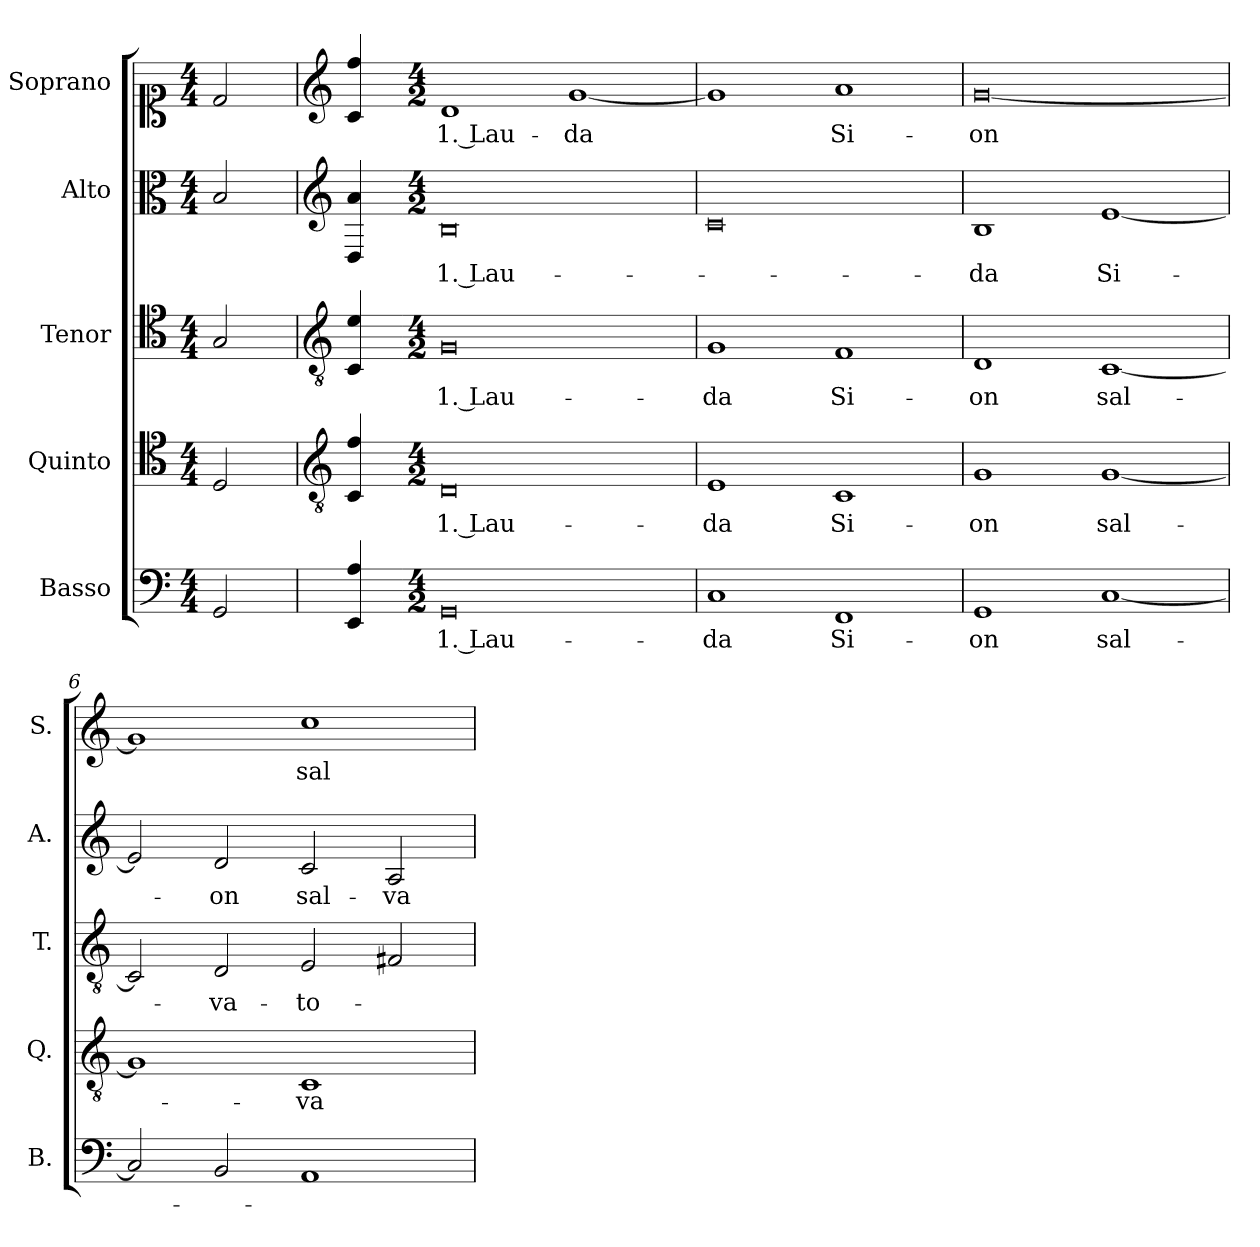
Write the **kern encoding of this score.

**kern	**text	**kern	**text	**kern	**text	**kern	**text	**kern	**text
*part5	*part5	*part4	*part4	*part3	*part3	*part2	*part2	*part1	*part1
*staff5	*staff5	*staff4	*staff4	*staff3	*staff3	*staff2	*staff2	*staff1	*staff1
*I"Basso	*	*I"Quinto	*	*I"Tenor	*	*I"Alto	*	*I"Soprano	*
*I'B.	*	*I'Q.	*	*I'T.	*	*I'A.	*	*I'S.	*
!!LO:PB:g=z
*clefF4	*	*clefC4	*	*clefC4	*	*clefC3	*	*clefC1	*
*	*	*ITrd7c12	*	*ITrd7c12	*	*	*	*	*
*k[]	*	*k[]	*	*k[]	*	*k[]	*	*k[]	*
*C:	*	*C:	*	*C:	*	*C:	*	*C:	*
*M4/4	*	*M4/4	*	*M4/4	*	*M4/4	*	*M4/4	*
=1	=1	=1	=1	=1	=1	=1	=1	=1	=1
!LO:N:head=open	!	!LO:N:head=open	!	!LO:N:head=open	!	!LO:N:head=open	!	!LO:N:head=open	!
2GGi/	.	2DDi/	.	2GGi/	.	2Bi/	.	2di/	.
=2	=2	=2	=2	=2	=2	=2	=2	=2	=2
*	*	*clefGv2	*	*clefGv2	*	*clefG2	*	*clefG2	*
4EEi/ 4Ai	.	4CCi/ 4Fi	.	4CCi/ 4Ei	.	4Di/ 4ai	.	4ci/ 4ffi	.
=3-	=3-	=3-	=3-	=3-	=3-	=3-	=3-	=3-	=3-
*M4/2	*	*M4/2	*	*M4/2	*	*M4/2	*	*M4/2	*
!	!LO:LY:b:color=#000000	!	!	!	!	!	!	!	!
!	!	!	!LO:LY:b:color=#000000	!	!	!	!	!	!
!	!	!	!	!	!LO:LY:b:color=#000000	!	!	!	!
!	!	!	!	!	!	!	!LO:LY:b:color=#000000	!	!
!	!	!	!	!	!	!	!	!	!LO:LY:b:color=#000000
0GGi	1. Lau-	0DDi	1. Lau-	0GGi	1. Lau-	0Bi	1. Lau-	1di	1. Lau-
!	!	!	!	!	!	!	!	!	!LO:LY:b:color=#000000
.	.	.	.	.	.	.	.	[1gi	-da
=4	=4	=4	=4	=4	=4	=4	=4	=4	=4
!	!LO:LY:b:color=#000000	!	!	!	!	!	!	!	!
!	!	!	!LO:LY:b:color=#000000	!	!	!	!	!	!
!	!	!	!	!	!LO:LY:b:color=#000000	!	!	!	!
1Ci	-da	1EEi	-da	1GGi	-da	0ci	.	1gi]	.
!	!LO:LY:b:color=#000000	!	!	!	!	!	!	!	!
!	!	!	!LO:LY:b:color=#000000	!	!	!	!	!	!
!	!	!	!	!	!LO:LY:b:color=#000000	!	!	!	!
!	!	!	!	!	!	!	!	!	!LO:LY:b:color=#000000
1FFi	Si-	1CCi	Si-	1FFi	Si-	.	.	1ai	Si-
=5	=5	=5	=5	=5	=5	=5	=5	=5	=5
!	!LO:LY:b:color=#000000	!	!	!	!	!	!	!	!
!	!	!	!LO:LY:b:color=#000000	!	!	!	!	!	!
!	!	!	!	!	!LO:LY:b:color=#000000	!	!	!	!
!	!	!	!	!	!	!	!LO:LY:b:color=#000000	!	!
!	!	!	!	!	!	!	!	!	!LO:LY:b:color=#000000
1GGi	-on	1GGi	-on	1DDi	-on	1Bi	-da	[0gi	-on
!	!LO:LY:b:color=#000000	!	!	!	!	!	!	!	!
!	!	!	!LO:LY:b:color=#000000	!	!	!	!	!	!
!	!	!	!	!	!LO:LY:b:color=#000000	!	!	!	!
!	!	!	!	!	!	!	!LO:LY:b:color=#000000	!	!
[1Ci	sal-	[1GGi	sal-	[1CCi	sal-	[1ei	Si-	.	.
=6	=6	=6	=6	=6	=6	=6	=6	=6	=6
2Ci/]	.	1GGi]	.	2CCi/]	.	2ei/]	.	1gi]	.
!	!	!	!	!	!LO:LY:b:color=#000000	!	!	!	!
!	!	!	!	!	!	!	!LO:LY:b:color=#000000	!	!
2BBi/	.	.	.	2DDi/	-va-	2di/	-on	.	.
!	!	!	!LO:LY:b:color=#000000	!	!	!	!	!	!
!	!	!	!	!	!LO:LY:b:color=#000000	!	!	!	!
!	!	!	!	!	!	!	!LO:LY:b:color=#000000	!	!
!	!	!	!	!	!	!	!	!	!LO:LY:b:color=#000000
1AAi	.	1CCi	-va-	2EEi/	-to-	2ci/	sal-	1cci	sal-
!	!	!	!	!	!	!	!LO:LY:b:color=#000000	!	!
.	.	.	.	2FF#Xi/	.	2Ai/	-va-	.	.
=	=	=	=	=	=	=	=	=	=
*-	*-	*-	*-	*-	*-	*-	*-	*-	*-
